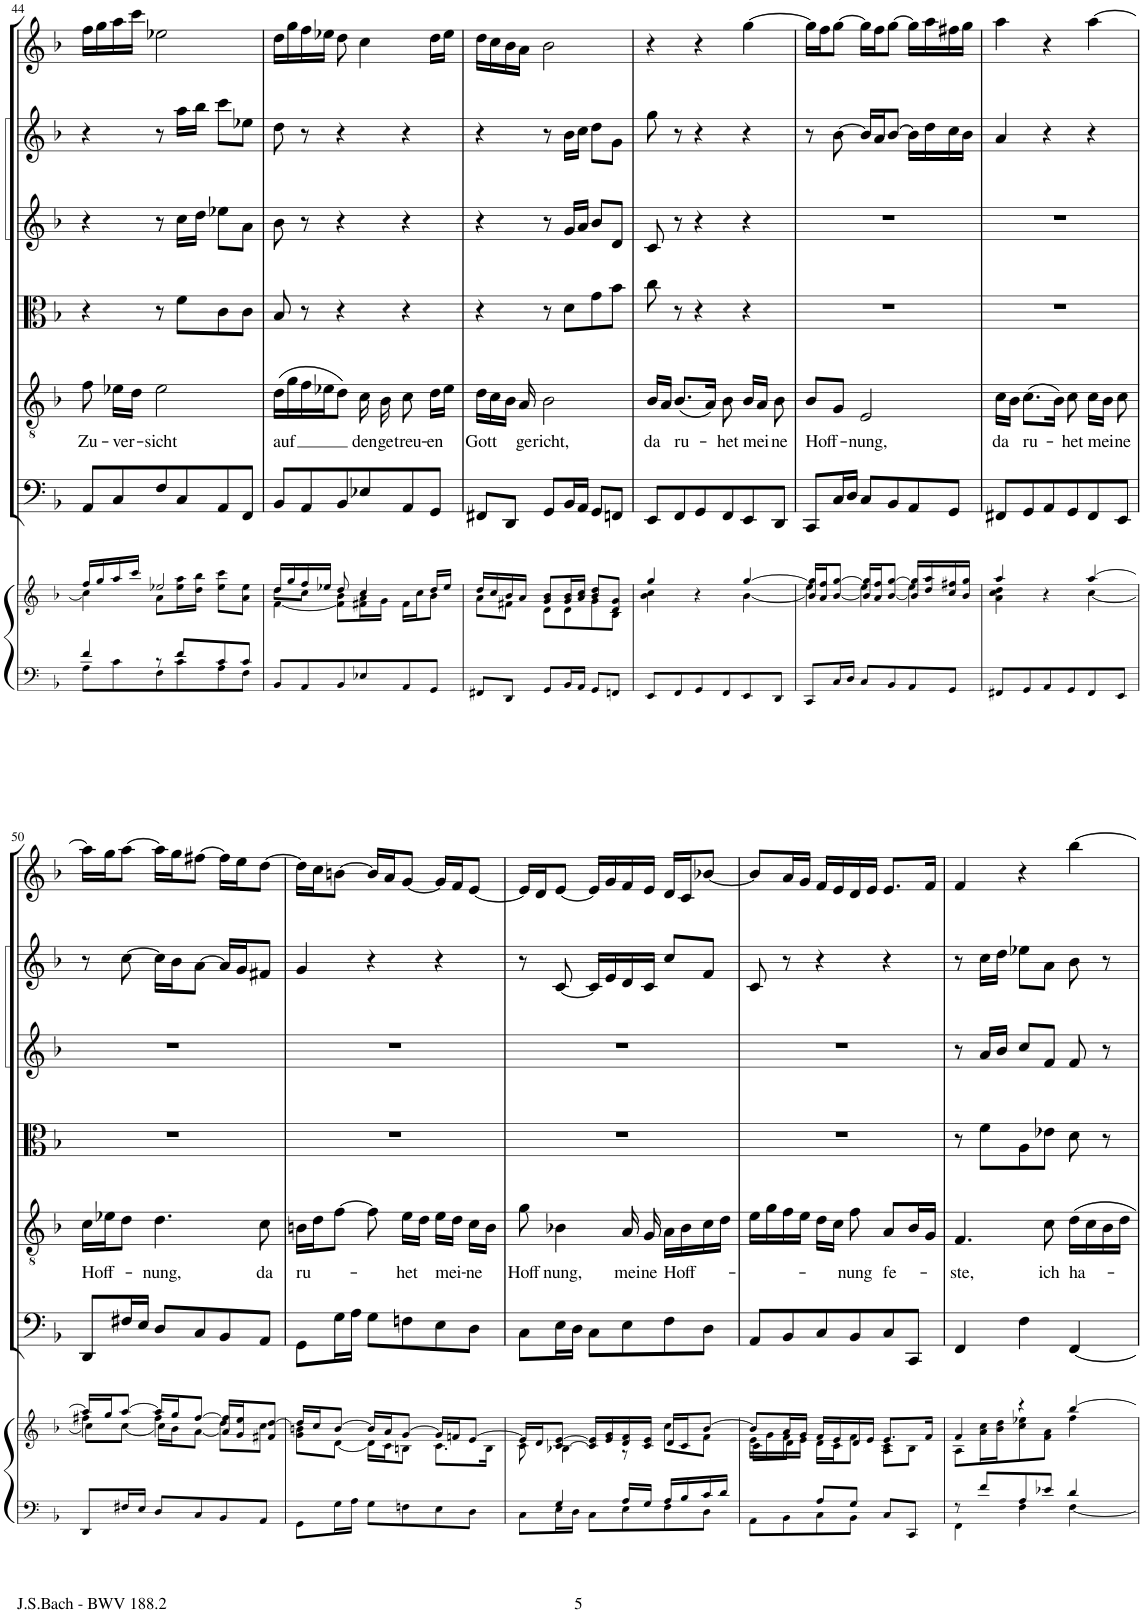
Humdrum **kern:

**kern	**kern	**kern	**kern	**text	**kern	**kern	**kern	**kern
*part7	*part7	*part6	*part5	*part5	*part4	*part3	*part2	*part1
*staff8	*staff7	*staff6	*staff5	*staff5	*staff4	*staff3	*staff2	*staff1
*I"Piano reduction	*	*I"Continuo	*I"Tenore	*	*I"Viola	*I"Violino II	*I"Violino I	*I"Oboe
*I'Pno	*	*	*	*	*I'Vla	*I'Vln	*I'Vln	*I'Ob
!!LO:PB:g=z
*clefF4	*clefG2	*clefF4	*clefGv2	*	*clefC3	*clefG2	*clefG2	*clefG2
*k[b-]	*k[b-]	*k[b-]	*k[b-]	*	*k[b-]	*k[b-]	*k[b-]	*k[b-]
*M3/4	*M3/4	*M3/4	*M3/4	*	*M3/4	*M3/4	*M3/4	*M3/4
=44	=44	=44	=44	=44	=44	=44	=44	=44
*^	*^	*	*	*	*	*	*	*
!	!	!	!	!	!	!LO:LY:b	!	!	!	!
4f/	8A\L	16ff/LL	4cc\]	8AA/L	8f\	Zu-	4r	4r	4r	16ff\LL
.	.	16gg/	.	.	.	.	.	.	.	16gg\
!	!	!	!	!	!	!LO:LY:b	!	!	!	!
.	8c\	16aa/	.	8C/	16e-X\LL	-ver-	.	.	.	16aa\
.	.	16ccc/JJ	.	.	16d\JJ	.	.	.	.	16ccc\JJ
!	!	!	!	!	!	!LO:LY:b	!	!	!	!
8r	8F\	2ee-X/	8a\L	8F/	2e-\	-sicht	8r	8r	8r	2ee-X\
8f/L	8c\	.	16ee-\ 16aa\L	8C/	.	.	8f\L	16cc\LL	16aa\LL	.
.	.	.	16dd\ 16bb-\JJ	.	.	.	.	16dd\JJ	16bb-\JJ	.
8c/	8A\	.	8ee-\ 8ccc\L	8AA/	.	.	8c\	8ee-X\L	8ccc\L	.
8c/J	8F\J	.	8a\ 8ee-\J	8FF/J	.	.	8c\J	8a\J	8ee-X\J	.
=45	=45	=45	=45	=45	=45	=45	=45	=45	=45	=45
*	*	*	*^	*	*	*	*	*	*	*
!	!	!	!	!	!	!	!LO:LY:b	!	!	!	!
*v	*v	*	*	*	*	*	*	*	*	*	*
8BB-/L	16dd/LL	8dd\L	[4f\	8BB-/L	(16d\LL	auf	8B-/	8b-\	8dd\	16dd\LL
.	16gg/	.	.	.	16g\	.	.	.	.	16gg\
8AA/	16ff/	8cc\J	.	8AA/	16f\	.	8r	8r	8r	16ff\
.	16ee-X/JJ	.	.	.	16e-X\J	.	.	.	.	16ee-X\JJ
8BB-/	8dd/	8f\] 8b-\L	2ryy	8BB-/	8d\J)	.	4r	4r	4r	8dd\
!	!	!	!	!	!	!LO:LY:b	!	!	!	!
8E-X/	4cc/	16f#X\ 16a\L	.	8E-X/	16c\	den	.	.	.	4cc\
!	!	!	!	!	!	!LO:LY:b	!	!	!	!
.	.	16g\JJ	.	.	16B-\	ge-	.	.	.	.
!	!	!	!	!	!	!LO:LY:b	!	!	!	!
8AA/	.	16f#\LL	.	8AA/	8c\	-treu-	4r	4r	4r	.
.	.	16cc\J	.	.	.	.	.	.	.	.
!	!	!	!	!	!	!LO:LY:b	!	!	!	!
8GG/J	16dd/LL	8b-\J	.	8GG/J	16d\LL	-en	.	.	.	16dd\LL
.	16ee-/JJ	.	.	.	16e-\JJ	.	.	.	.	16ee-\JJ
*	*	*v	*v	*	*	*	*	*	*	*
=46	=46	=46	=46	=46	=46	=46	=46	=46	=46
!	!	!	!	!	!LO:LY:b	!	!	!	!
8FF#X/L	16dd/LL	8a\L	8FF#X/L	16d\LL	Gott	4r	4r	4r	16dd\LL
.	16cc/	.	.	16c\	.	.	.	.	16cc\
8DD/J	16b-/	8f#X\J	8DD/J	16B-\JJ	.	.	.	.	16b-\
!	!	!	!	!	!LO:LY:b	!	!	!	!
.	16a/JJ	.	.	16A/	ge-	.	.	.	16a\JJ
!	!	!	!	!	!LO:LY:b	!	!	!	!
8GG/L	8g/ 8b-/L	8d\L	8GG/L	2B-\	-richt,	8r	8r	8r	2b-\
16BB-/L	16g/ 16b-/L	8d\	16BB-/L	.	.	8d\L	16g/LL	16b-\LL	.
16AA/JJ	16a/ 16cc/JJ	.	16AA/JJ	.	.	.	16a/JJ	16cc\JJ	.
8GG/L	8b-/ 8dd/L	8g\	8GG/L	.	.	8g\	8b-/L	8dd\L	.
8FFn/J	8d/ 8g/J	8B-\J	8FFn/J	.	.	8b-\J	8d/J	8g\J	.
=47	=47	=47	=47	=47	=47	=47	=47	=47	=47
!	!	!	!	!	!LO:LY:b	!	!	!	!
8EE/L	4gg/	4b-\ 4cc\	8EE/L	16B-/LL	da	8cc\	8c/	8gg\	4r
.	.	.	.	16A/JJ	.	.	.	.	.
!	!	!	!	!	!LO:LY:b	!	!	!	!
8FF/	.	.	8FF/	(8.B-/L	ru-	8r	8r	8r	.
8GG/	4r	4ryy	8GG/	.	.	4r	4r	4r	4r
.	.	.	.	16A/Jk)	.	.	.	.	.
!	!	!	!	!	!LO:LY:b	!	!	!	!
8FF/	.	.	8FF/	8B-\	-het	.	.	.	.
!	!	!	!	!	!LO:LY:b	!	!	!	!
8EE/	[4gg/	[4b-\	8EE/	16B-/LL	mei-	4r	4r	4r	[4gg\
.	.	.	.	16A/JJ	.	.	.	.	.
!	!	!	!	!	!LO:LY:b	!	!	!	!
8DD/J	.	.	8DD/J	8B-\	-ne	.	.	.	.
=48	=48	=48	=48	=48	=48	=48	=48	=48	=48
!	!	!	!	!	!LO:LY:b	!	!	!	!
8CC/L	16b-/] 16gg/]LL	4ee\	8CC/L	8B-/L	Hoff-	2.r	2.r	8r	16gg\LL]
.	16a/ 16ff/J	.	.	.	.	.	.	.	16ff\J
16C/L	[<8b-/ [8gg/J	.	16C/L	8G/J	.	.	.	[8b-\	[8gg\J
16D/JJ	.	.	16D/JJ	.	.	.	.	.	.
!	!	!	!	!	!LO:LY:b	!	!	!	!
8C/L	16b-/] 16gg/]LL	4ee\	8C/L	2E/	-nung,	.	.	16b-/LL]	16gg\LL]
.	16a/ 16ff/J	.	.	.	.	.	.	16a/J	16ff\J
8BB-/	[<8b-/ [8gg/J	.	8BB-/	.	.	.	.	[8b-/J	[8gg\J
8AA/	16b-/] 16gg/]LL	4ee\	8AA/	.	.	.	.	16b-\LL]	16gg\LL]
.	16dd/ 16aa/	.	.	.	.	.	.	16dd\	16aa\
8GG/J	16cc/ 16ff#X/	.	8GG/J	.	.	.	.	16cc\	16ff#X\
.	16b-/ 16gg/JJ	.	.	.	.	.	.	16b-\JJ	16gg\JJ
=49	=49	=49	=49	=49	=49	=49	=49	=49	=49
!	!	!	!	!	!LO:LY:b	!	!	!	!
8FF#X/L	4aa/	4a\ 4cc\ 4dd\	8FF#X/L	16c\LL	da	2.r	2.r	4a/	4aa\
.	.	.	.	16B-\JJ	.	.	.	.	.
!	!	!	!	!	!LO:LY:b	!	!	!	!
8GG/	.	.	8GG/	(8.c\L	ru-	.	.	.	.
8AA/	4r	4ryy	8AA/	.	.	.	.	4r	4r
.	.	.	.	16B-\Jk)	.	.	.	.	.
!	!	!	!	!	!LO:LY:b	!	!	!	!
8GG/	.	.	8GG/	8c\	-het	.	.	.	.
!	!	!	!	!	!LO:LY:b	!	!	!	!
8FF#/	[4aa/	[4cc\	8FF#/	16c\LL	mei-	.	.	4r	[4aa\
.	.	.	.	16B-\JJ	.	.	.	.	.
!	!	!	!	!	!LO:LY:b	!	!	!	!
8EE/J	.	.	8EE/J	8c\	-ne	.	.	.	.
!!LO:LB:g=z
=50	=50	=50	=50	=50	=50	=50	=50	=50	=50
*	*	*^	*	*	*	*	*	*	*
!	!	!	!	!	!	!LO:LY:b	!	!	!	!
8DD/L	16aa/LL]	8cc\L]	4ff#X\	8DD/L	16c\LL	Hoff-	2.r	2.r	8r	16aa\LL]
.	16gg/J	.	.	.	16e-X\J	.	.	.	.	16gg\J
16F#X/L	[8aa/J	[8cc\J	.	16F#X/L	8d\J	.	.	.	[8cc\	[8aa\J
16E/JJ	.	.	.	16E/JJ	.	.	.	.	.	.
!	!	!	!	!	!	!LO:LY:b	!	!	!	!
8D/L	16aa/LL]	16cc\LL]	4ff#\	8D/L	4.d\	-nung,	.	.	16cc\LL]	16aa\LL]
.	16gg/J	16b-\J	.	.	.	.	.	.	16b-\J	16gg\J
8C/	[8ff#/J	[8a\J	.	8C/	.	.	.	.	[8a\J	[8ff#X\J
8BB-/	16a/] 16ff#/]LL	8dd\L	4ryy	8BB-/	.	.	.	.	16a/LL]	16ff#\LL]
.	16g/ 16ee/J	.	.	.	.	.	.	.	16g/J	16ee\J
!	!	!	!	!	!	!LO:LY:b	!	!	!	!
8AA/J	8f#X/ [8dd/J	8cc\J	.	8AA/J	8c\	da	.	.	8f#X/J	[8dd\J
*	*	*v	*v	*	*	*	*	*	*	*
=51	=51	=51	=51	=51	=51	=51	=51	=51	=51
!	!	!	!	!	!LO:LY:b	!	!	!	!
8GG\L	16dd/LL]	8g\ 8bn\L	8GG\L	16Bn\LL	ru-	2.r	2.r	4g/	16dd\LL]
.	16cc/J	.	.	16d\J	.	.	.	.	16cc\J
16G\L	[8b/J	[8d\J	16G\L	[8f\J	.	.	.	.	[8bn\J
16A\JJ	.	.	16A\JJ	.	.	.	.	.	.
8G\L	16b/LL]	16d\LL]	8G\L	8f\]	.	.	.	4r	16b/LL]
.	16a/J	16c\J	.	.	.	.	.	.	16a/J
!	!	!	!	!	!LO:LY:b	!	!	!	!
8Fn\	[8g/J	8Bn\J	8Fn\	16e\LL	-het	.	.	.	[8g/J
.	.	.	.	16d\JJ	.	.	.	.	.
!	!	!	!	!	!LO:LY:b	!	!	!	!
8E\	16g/LL]	8.c\L	8E\	16e\LL	mei-	.	.	4r	16g/LL]
.	16fn/J	.	.	16d\JJ	.	.	.	.	16f/J
!	!	!	!	!	!LO:LY:b	!	!	!	!
8D\J	[8e/J	.	8D\J	16c\LL	-ne	.	.	.	[8e/J
.	.	16B\Jk	.	16B\JJ	.	.	.	.	.
=52	=52	=52	=52	=52	=52	=52	=52	=52	=52
*^	*	*	*	*	*	*	*	*	*
!	!	!	!	!	!	!LO:LY:b	!	!	!	!
8ryy	8C\L	16e/LL]	8c\	8C\L	8g\	Hoff-	2.r	2.r	8r	16e/LL]
.	.	16d/J	.	.	.	.	.	.	.	16d/J
!	!	!	!	!	!	!LO:LY:b	!	!	!	!
4G/	16E\L	[8c/ [8e/J	4B-X\	16E\L	4B-X\	-nung,	.	.	[8c/	[8e/J
.	16D\JJ	.	.	16D\JJ	.	.	.	.	.	.
.	8C\L	16c/] 16e/]LL	.	8C\L	.	.	.	.	16c/LL]	16e/LL]
.	.	16e/ 16g/	.	.	.	.	.	.	16e/	16g/
!	!	!	!	!	!	!LO:LY:b	!	!	!	!
16A/LL	8E\	16d/ 16f/	8r	8E\	16A/	mei-	.	.	16d/	16f/
!	!	!	!	!	!	!LO:LY:b	!	!	!	!
16G/JJ	.	16c/ 16e/JJ	.	.	16G/	-ne	.	.	16c/JJ	16e/JJ
!	!	!	!	!	!	!LO:LY:b	!	!	!	!
16A/LL	8F\	16d/LL	8cc\L	8F\	16A\LL	Hoff-	.	.	8cc/L	16d/LL
16B-/	.	16c/J	.	.	16B-\	.	.	.	.	16c/J
16c/	8D\J	[8b-/J	8f\J	8D\J	16c\	.	.	.	8f/J	[8b-X/J
16d/JJ	.	.	.	.	16d\JJ	.	.	.	.	.
=53	=53	=53	=53	=53	=53	=53	=53	=53	=53	=53
*	*	*	*^	*	*	*	*	*	*	*
4ryy	8AA\L	8b-/L]	16e\LL	8c\L	8AA/L	16e\LL	.	2.r	2.r	8c/	8b-/L]
.	.	.	16g\	.	.	16g\	.	.	.	.	.
.	8BB-\	16a/L	16f\	8d\J	8BB-/	16f\	.	.	.	8r	16a/L
.	.	16g/JJ	16e\JJ	.	.	16e\JJ	.	.	.	.	16g/JJ
8A/L	8C\	16f/LL	16d\LL	2ryy	8C/	16d\LL	.	.	.	4r	16f/LL
.	.	16e/	16c\J	.	.	16c\JJ	.	.	.	.	16e/
!	!	!	!	!	!	!	!LO:LY:b	!	!	!	!
8G/J	8BB-\J	16d/	8f\J	.	8BB-/	8f\	-nung	.	.	.	16d/
.	.	16e/JJ	.	.	.	.	.	.	.	.	16e/JJ
!	!	!	!	!	!	!	!LO:LY:b	!	!	!	!
4ryy	8C/L	8.e/L	8A\ 8c\L	.	8C/	8A/L	fe-	.	.	4r	8.e/L
.	8CC/J	.	8B-\J	.	8CC/J	16B-/L	.	.	.	.	.
.	.	16f/Jk	.	.	.	16G/JJ	.	.	.	.	16f/Jk
*	*	*	*v	*v	*	*	*	*	*	*	*
=54	=54	=54	=54	=54	=54	=54	=54	=54	=54	=54
!	!	!	!	!	!	!LO:LY:b	!	!	!	!
8r	4FF\	4f/	8A\L	4FF/	4.F/	-ste,	8r	8r	8r	4f/
8f/L	.	.	16a\ 16cc\L	.	.	.	8f\L	16a/LL	16cc\LL	.
.	.	.	16b-\ 16dd\J	.	.	.	.	16b-/JJ	16dd\JJ	.
8A/	4F\	4r	8cc\ 8ee-X\	4F\	.	.	8A\	8cc/L	8ee-X\L	4r
!	!	!	!	!	!	!LO:LY:b	!	!	!	!
8e-X/J	.	.	8f\ 8a\J	.	8c\	ich	8e-X\J	8f/J	8a\J	.
!	!	!	!	!	!	!LO:LY:b	!	!	!	!
4d/	[4F\	[4bb-/	4ff\	[4FF/	16d\LL	ha-	8d\	8f/	8b-\	[4bb-\
.	.	.	.	.	16c\	.	.	.	.	.
.	.	.	.	.	16B-\	.	8r	8r	8r	.
.	.	.	.	.	16d\JJ	.	.	.	.	.
*v	*v	*	*	*	*	*	*	*	*	*
*	*v	*v	*	*	*	*	*	*	*
=	=	=	=	=	=	=	=	=
*-	*-	*-	*-	*-	*-	*-	*-	*-
